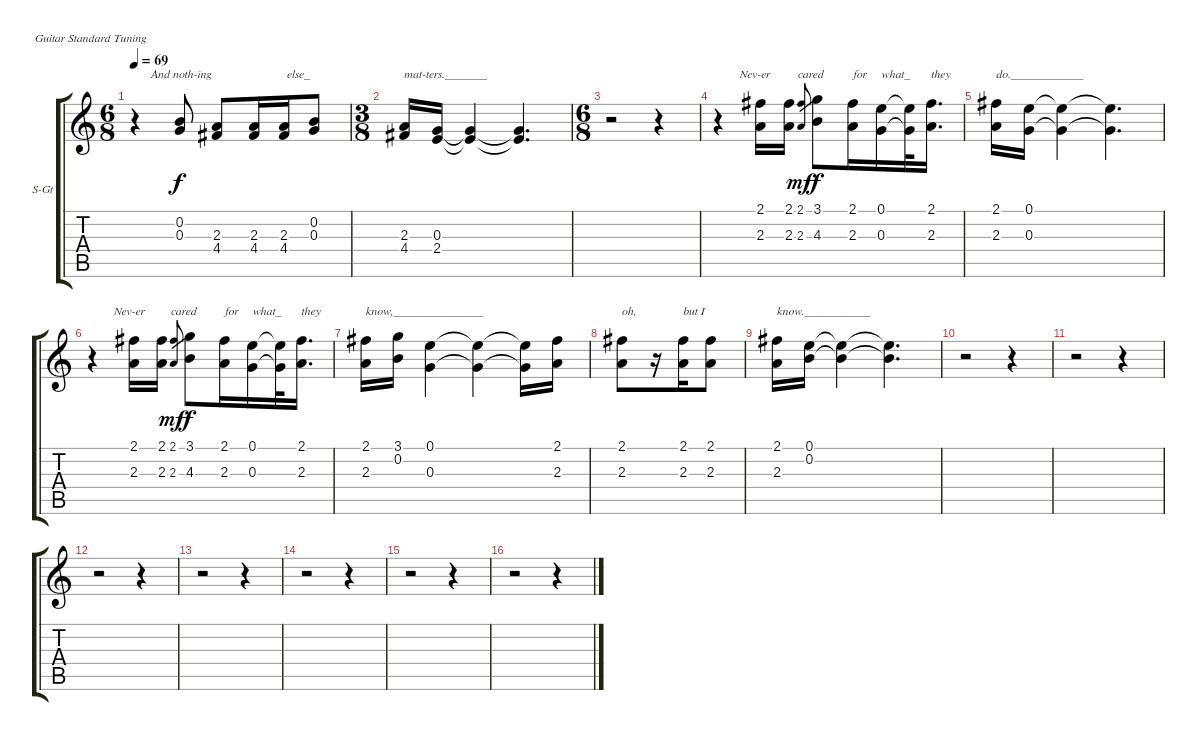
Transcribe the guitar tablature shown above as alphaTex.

\bracketExtendMode groupsimilarinstruments
\firstSystemTrackNameOrientation horizontal
\otherSystemsTrackNameOrientation horizontal
\track ("Vocals" "S-Gt") {instrument violin}
\staff {score tabs}
\tuning (E4 B3 G3 D3 A2 E2)
\displaytranspose 12
\ts (6 8)
\tempo 69
\clef g2
\ks c
r.4{txt "     And noth-ing" dy f} (0.2 0.3).8 (2.3 4.4).8 (2.3 4.4).16 (2.3 4.4).16{txt " else_"} (0.2 0.3).8 |
\ts (3 8)
(2.3 4.4).16{txt "mat-ters._______"} (0.3 2.4).16 (0.3{t} 2.4{t}).4 (0.3{t} 2.4{t}).4{d} |
\ts (6 8)
r.2 r.4 |
r.4{txt "       Nev-er"} (2.1 2.3).16 (2.1 2.3).16{txt "   cared"} (2.1 2.3).8{gr dy mf} (3.1 4.3).8{dy f} (2.1 2.3).16{txt "for"} (0.1 0.3).16{txt "what_"} (0.1{t} 0.3{t}).32 (2.1 2.3).16{d txt "they"} |
(2.1 2.3).16{txt "do.____________"} (0.1 0.3).16 (0.1{t} 0.3{t}).4 (0.1{t} 0.3{t}).4{d} |
r.4{txt "       Nev-er"} (2.1 2.3).16 (2.1 2.3).16{txt "   cared"} (2.1 2.3).8{gr dy mf} (3.1 4.3).8{dy f} (2.1 2.3).16{txt "for"} (0.1 0.3).16{txt "what_"} (0.1{t} 0.3{t}).32 (2.1 2.3).16{d txt "they"} |
(2.1 2.3).16{txt "know,_______________"} (3.1 0.2).16 (0.1 0.3).4 (0.1{t} 0.3{t}).4 (0.1{t} 0.3{t}).16 (2.1 2.3).16 |
(2.1 2.3).8{txt "oh,"} r.16 (2.1 2.3).16{txt "but I"} (2.1 2.3).8 |
(2.1 2.3).16{txt "know.___________"} (0.1 0.2).16 (0.1{t} 0.2{t}).4 (0.1{t} 0.2{t}).4{d} |
r.2 r.4 |
r.2 r.4 |
r.2 r.4 |
r.2 r.4 |
r.2 r.4 |
r.2 r.4 |
r.2 r.4
